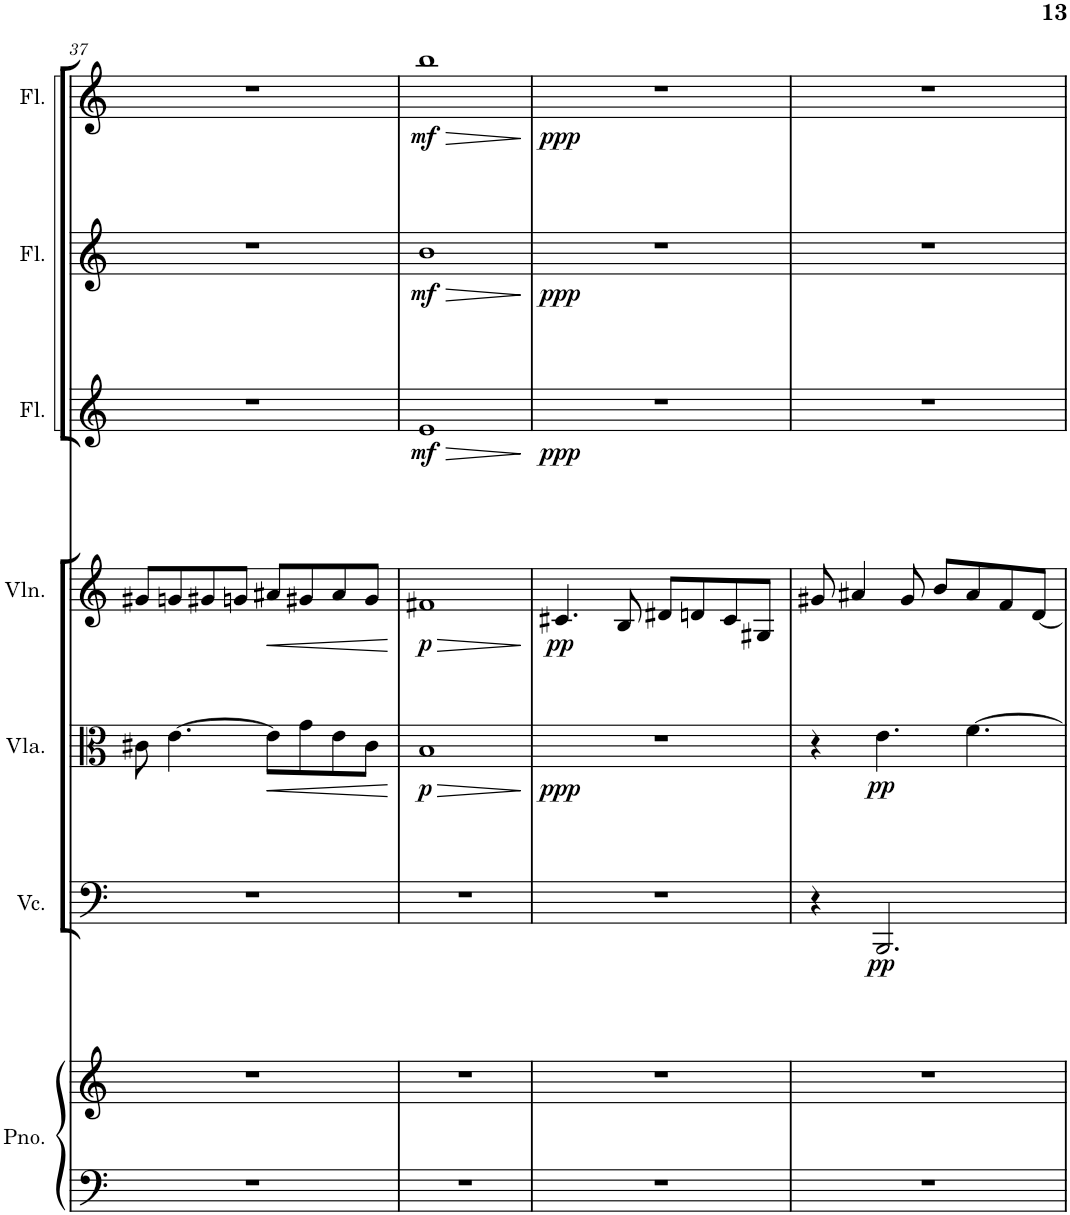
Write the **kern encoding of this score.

**kern	**kern	**kern	**dynam	**kern	**dynam	**kern	**dynam	**kern	**dynam	**kern	**dynam	**kern	**dynam
*part7	*part7	*part6	*part6	*part5	*part5	*part4	*part4	*part3	*part3	*part2	*part2	*part1	*part1
*staff8	*staff7	*staff6	*staff6	*staff5	*staff5	*staff4	*staff4	*staff3	*staff3	*staff2	*staff2	*staff1	*staff1
*I"Piano	*	*I"Violoncello	*	*I"Viola	*	*I"Violin	*	*I"Flute	*	*I"Flute	*	*I"Flute	*
*I'Pno.	*	*I'Vc.	*	*I'Vla.	*	*I'Vln.	*	*I'Fl.	*	*I'Fl.	*	*I'Fl.	*
!!LO:PB:g=z
*clefF4	*clefG2	*clefF4	*	*clefC3	*	*clefG2	*	*clefG2	*	*clefG2	*	*clefG2	*
*k[]	*k[]	*k[]	*	*k[]	*	*k[]	*	*k[]	*	*k[]	*	*k[]	*
*M4/4	*M4/4	*M4/4	*	*M4/4	*	*M4/4	*	*M4/4	*	*M4/4	*	*M4/4	*
=37	=37	=37	=37	=37	=37	=37	=37	=37	=37	=37	=37	=37	=37
1r	1r	1r	.	8c#X\	.	8g#X/L	.	1r	.	1r	.	1r	.
.	.	.	.	[4.e\	.	8gn/	.	.	.	.	.	.	.
.	.	.	.	.	.	8g#X/	.	.	.	.	.	.	.
.	.	.	.	.	.	8gn/J	.	.	.	.	.	.	.
!	!	!	!	!	!LO:HP:b	!	!LO:HP:b	!	!	!	!	!	!
.	.	.	.	8e\L]	<	8a#X/L	<	.	.	.	.	.	.
.	.	.	.	8g\	.	8g#X/	.	.	.	.	.	.	.
.	.	.	.	8e\	.	8a#/	.	.	.	.	.	.	.
.	.	.	.	8c#\J	.	8g#/J	.	.	.	.	.	.	.
=38	=38	=38	=38	=38	=38	=38	=38	=38	=38	=38	=38	=38	=38
!	!	!	!	!	!LO:DY:b	!	!LO:DY:b	!	!LO:DY:b	!	!LO:DY:b	!	!LO:DY:b
1r	1r	1r	.	1B	p	1f#X	p	1e	mf	1b	mf	1bb	mf
.	.	.	.	.	[	.	[	.	.	.	.	.	.
=39	=39	=39	=39	=39	=39	=39	=39	=39	=39	=39	=39	=39	=39
!	!	!	!	!	!LO:DY:b	!	!LO:DY:b	!	!LO:DY:b	!	!LO:DY:b	!	!LO:DY:b
1r	1r	1r	.	1r	ppp	4.c#X/	pp	1r	ppp	1r	ppp	1r	ppp
.	.	.	.	.	.	8B/	.	.	.	.	.	.	.
.	.	.	.	.	.	8d#X/L	.	.	.	.	.	.	.
.	.	.	.	.	.	8dn/	.	.	.	.	.	.	.
.	.	.	.	.	.	8c#/	.	.	.	.	.	.	.
.	.	.	.	.	.	8G#X/J	.	.	.	.	.	.	.
=40	=40	=40	=40	=40	=40	=40	=40	=40	=40	=40	=40	=40	=40
1r	1r	4r	.	4r	.	8g#X/	.	1r	.	1r	.	1r	.
.	.	.	.	.	.	4a#X/	.	.	.	.	.	.	.
!	!	!	!LO:DY:b	!	!LO:DY:b	!	!	!	!	!	!	!	!
.	.	2.BBB/	pp	4.e\	pp	.	.	.	.	.	.	.	.
.	.	.	.	.	.	8g#/	.	.	.	.	.	.	.
.	.	.	.	.	.	8b/L	.	.	.	.	.	.	.
.	.	.	.	[4.f\	.	8a#/	.	.	.	.	.	.	.
.	.	.	.	.	.	8f/	.	.	.	.	.	.	.
.	.	.	.	.	.	[8d/J	.	.	.	.	.	.	.
=	=	=	=	=	=	=	=	=	=	=	=	=	=
*-	*-	*-	*-	*-	*-	*-	*-	*-	*-	*-	*-	*-	*-
